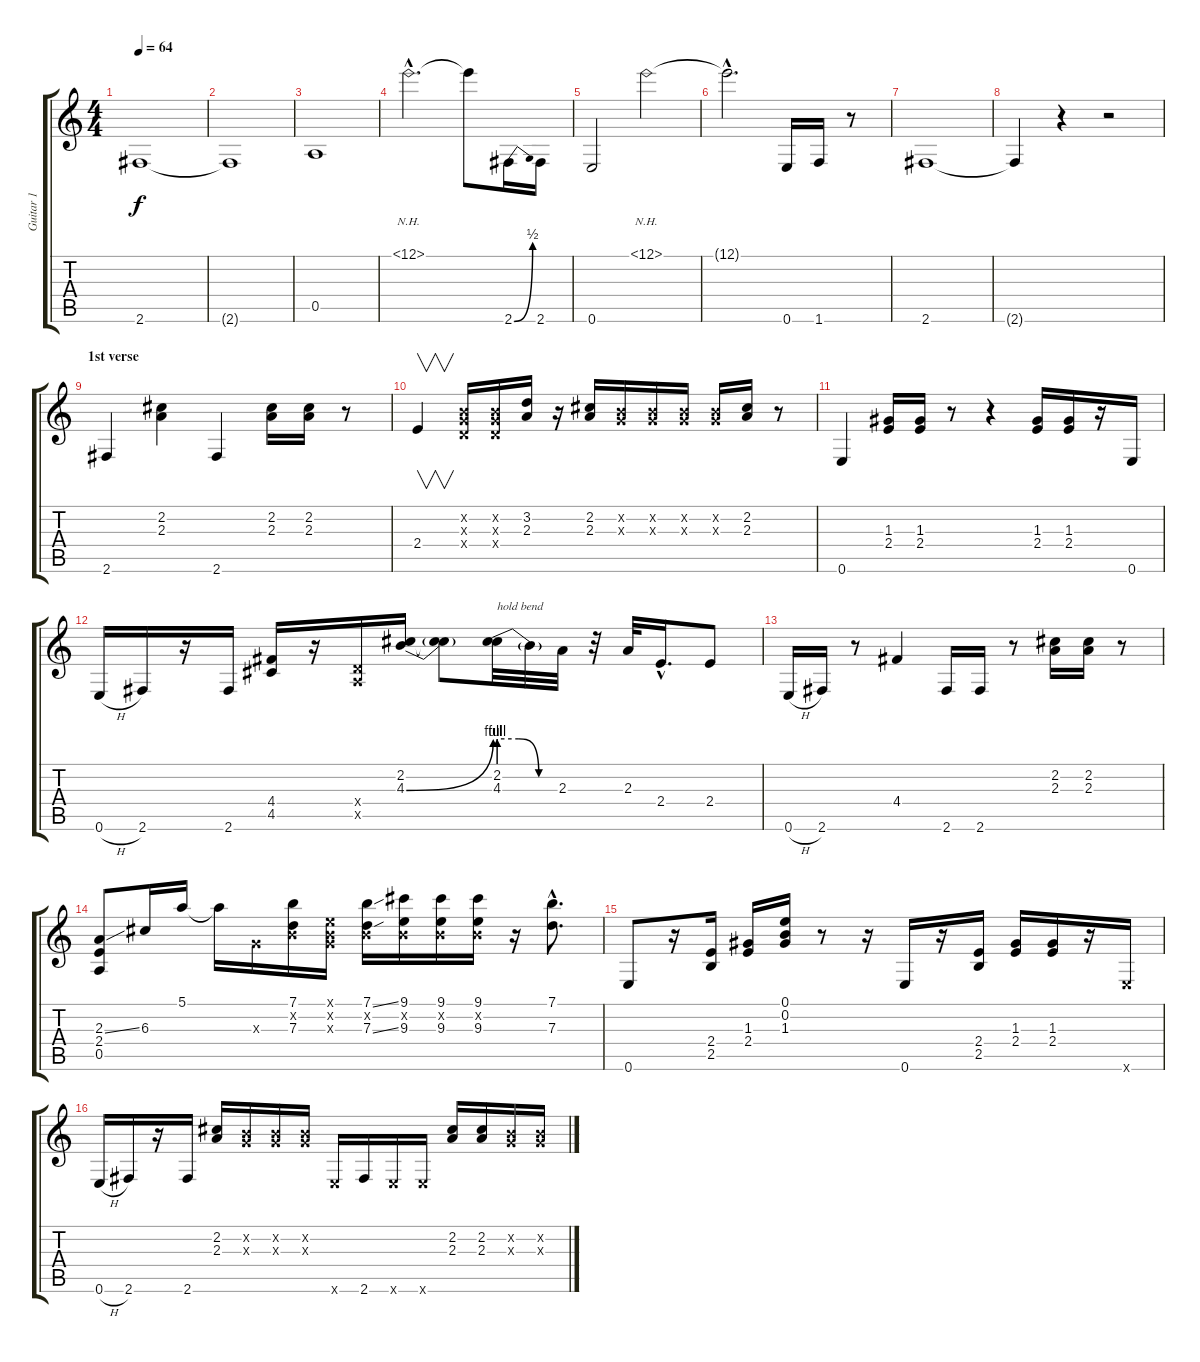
\track ("Guitar 1" "Guitar 1") {instrument electricguitarclean}
\staff {score tabs}
\tuning (E4 B3 G3 D3 A2 E2) {hide}
\ts (4 4)
\tempo 64
\clef g2
\ks c
2.6.1{dy f} |
2.6{t}.1 |
0.5.1 |
12.1{nh hac}.2{d} 12.1{t}.8 2.6{be (bend 0 0 60 2)}.16 2.6.16 |
0.6.2 12.1{nh}.2 |
12.1{hac t}.2{d} 0.6.16 1.6.16 r.8 |
2.6.1 |
2.6{t}.4 r.4 r.2 |
\section ("" "1st verse")
2.6.4 (2.2 2.3).4 2.6.4 (2.2 2.3).16 (2.2 2.3).16 r.8 |
2.4.4{v} (0.2{x} 0.3{x} 0.4{x}).16 (0.2{x} 0.3{x} 0.4{x}).16 (3.2 2.3).16 r.16 (2.2 2.3).16 (0.2{x} 0.3{x}).16 (0.2{x} 0.3{x}).16 (0.2{x} 0.3{x}).16 (0.2{x} 0.3{x}).16 (2.2 2.3).16 r.8 |
0.6.4 (1.3 2.4).16 (1.3 2.4).16 r.8 r.4 (1.3 2.4).16 (1.3 2.4).16 r.16 0.6.16 |
0.6{h}.16 2.6.16 r.16 2.6.16 (4.4 4.5).16 r.16 (0.4{x} 0.5{x}).16 (2.2 4.3{be (bend 0 0 60 4)}).16 (2.2{t} 4.3{t}).8 (2.2 4.3{be (custom 0 4 20 4 40 0 60 0)}).32{txt "hold bend"} 4.3{t}.32 2.3.32 r.32 2.3.32 2.4{hac}.16{d} 2.4.8 |
0.6{h}.16 2.6.16 r.8 4.4.4 2.6.16 2.6.16 r.8 (2.2 2.3).16 (2.2 2.3).16 r.8 |
(2.3{ss} 2.4 0.5).8 6.3.16 5.1.16 5.1{t}.16 0.3{x}.16 (7.1 0.2{x} 7.3).16 (0.1{x} 0.2{x} 0.3{x}).16 (7.1{ss} 0.2{x} 7.3{ss}).16 (9.1 0.2{x} 9.3).16 (9.1 0.2{x} 9.3).16 (9.1 0.2{x} 9.3).16 r.16 (7.1{hac} 7.3{hac}).8{d} |
0.6.8 r.16 (2.4 2.5).16 (1.3 2.4).16 (0.1 0.2 1.3).16 r.8 r.16 0.6.16 r.16 (2.4 2.5).16 (1.3 2.4).16 (1.3 2.4).16 r.16 0.6{x}.16 |
0.6{h}.16 2.6.16 r.16 2.6.16 (2.2 2.3).16 (0.2{x} 0.3{x}).16 (0.2{x} 0.3{x}).16 (0.2{x} 0.3{x}).16 0.6{x}.16 2.6.16 0.6{x}.16 0.6{x}.16 (2.2 2.3).16 (2.2 2.3).16 (0.2{x} 0.3{x}).16 (0.2{x} 0.3{x}).16
